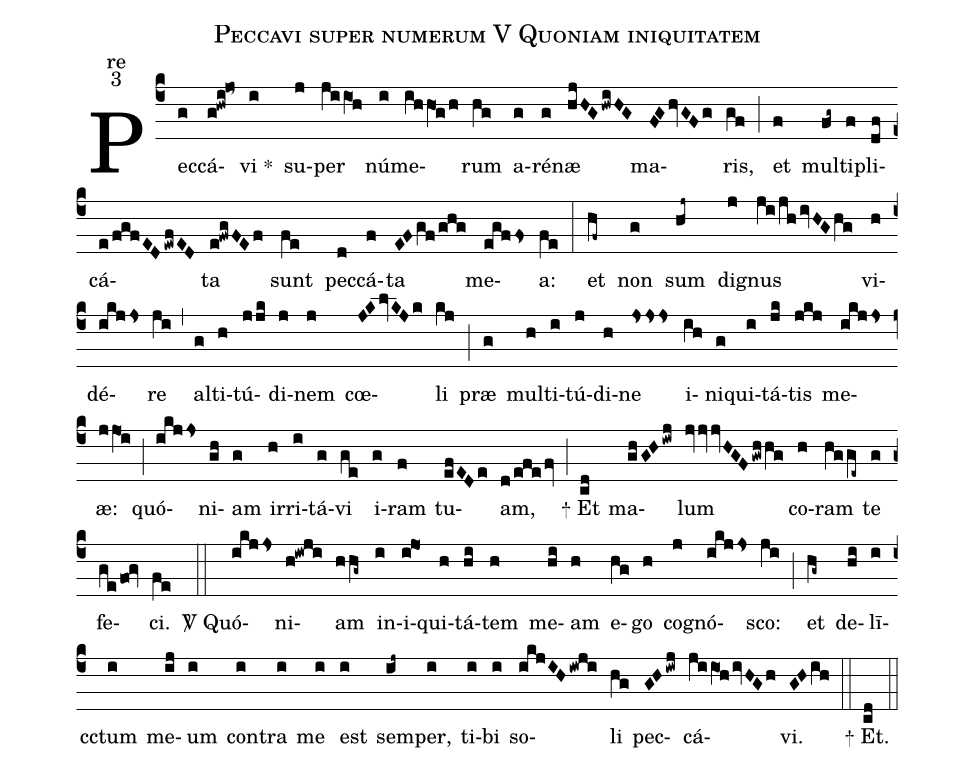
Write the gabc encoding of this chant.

name:Peccavi super numerum V Quoniam iniquitatem;
office-part:re;
mode:3;
%%
(c4)  Pec(g)cá(g!hwi!jo~)vi <sp>*</sp>(i)
su(j)per(jiiO1h) nú(i)me(ihhO1g/h)rum(hg) a(g)ré(g)næ(hjHGhwiHG) ma(FGhvGFg)ris,(gf) (;)
et(f) mul(fg~)ti(f)pli(df)cá(e/fgfEDewfED)ta(e!fwgFEf) sunt(fe) pec(d)cá(f)ta(EFgf/ghg) me(egffs)a:(fe) (:)
et(hf~) non(g) sum(hj~) di(j)gnus(ji/jhivHGhg) vi(h)dé(ikjjs)re(ji) (,)
al(g)ti(h)tú(jjk)di(j)nem(j) cœ(JKlvKJk)li(kj) (;)
præ(g) mul(h)ti(i)tú(j)di(h)ne(jsjsjs) i(ih)ni(g)qui(i)tá(jk)tis(jkj) me(ikjjs)æ:(jjO1i) (;)
quó(ikjjs)ni(gh)am(g) ir(h)ri(i)tá(g)vi(ge) i(g)ram(f) tu(efEDe)am,(d/efefv) (;)
<sp>+</sp> Et(cd) ma(ghGHiwj)lum(jvvvHGFgwhhg) co(h)ram(hgge~) te(g) fe(ge/fo0!gv)ci.(fe) (::)
<sp>V/</sp> Quó(ikjjs)ni(h!iwji)am(hhg~) in(i)i(i!jo1)qui(h)tá(hi)tem(h) me(hi)am(h) e(hg)go(h) co(j)gnó(ikjjs)sco:(ji) (;)
et(hg~) de(hi)lī(i)cctum(i) me(ij)um(i) con(i)tra(i) me(i) est(i) sem(ij~)per,(i) ti(i)bi(i) so(ikjIHiwji)li(hg) pec(GHiwj)cá(jiiO1hivHGh)vi.(GHih) (::)
<sp>+</sp> Et.(cd) (::)
